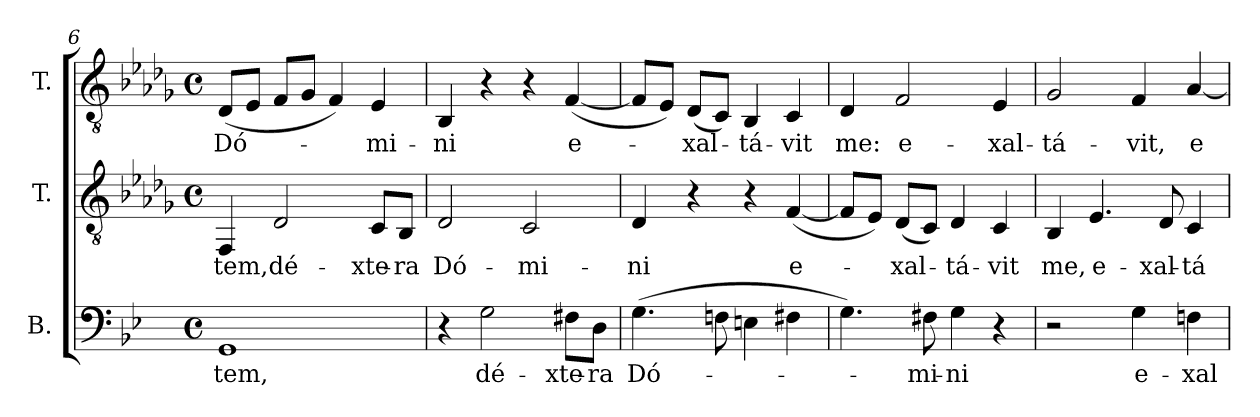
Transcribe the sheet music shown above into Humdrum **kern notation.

**kern	**text	**kern	**text	**kern	**text
*part3	*part3	*part2	*part2	*part1	*part1
*staff3	*staff3	*staff2	*staff2	*staff1	*staff1
*I"B.	*	*I"T.	*	*I"T.	*
*clefF4	*	*clefGv2	*	*clefGv2	*
*	*	*ITrd2c3	*	*ITrd2c3	*
*k[b-e-]	*	*k[b-e-]	*	*k[b-e-]	*
*g:	*	*g:	*	*g:	*
*M4/4	*	*M4/4	*	*M4/4	*
*met(c)	*	*met(c)	*	*met(c)	*
=6	=6	=6	=6	=6	=6
!	!LO:LY:b:color=#000000	!	!	!	!
!	!	!	!LO:LY:b:color=#000000	!	!
!	!	!	!	!	!LO:LY:b:color=#000000
1GGi	-tem,	4DDi/	-tem,	(8BB-i/L	Dó-
.	.	.	.	8Ci/J	.
!	!	!	!LO:LY:b:color=#000000	!	!
.	.	2BB-i/	dé-	8Di/L	.
.	.	.	.	8E-i/J	.
.	.	.	.	4Di/)	.
!	!	!	!LO:LY:b:color=#000000	!	!
!	!	!	!	!	!LO:LY:b:color=#000000
.	.	8AAi/L	-xte-	4Ci/	-mi-
!	!	!	!LO:LY:b:color=#000000	!	!
.	.	8GGi/J	-ra	.	.
=7	=7	=7	=7	=7	=7
!	!	!	!LO:LY:b:color=#000000	!	!
!	!	!	!	!	!LO:LY:b:color=#000000
4r	.	2BB-i/	Dó-	4GGi/	-ni
!	!LO:LY:b:color=#000000	!	!	!	!
2Gi\	dé-	.	.	4r	.
!	!	!	!LO:LY:b:color=#000000	!	!
.	.	2AAi/	-mi-	4r	.
!	!LO:LY:b:color=#000000	!	!	!	!
!	!	!	!	!	!LO:LY:b:color=#000000
8F#Xi\L	-xte-	.	.	([<4Di/	e-
!	!LO:LY:b:color=#000000	!	!	!	!
8Di\J	-ra	.	.	.	.
=8	=8	=8	=8	=8	=8
!	!LO:LY:b:color=#000000	!	!	!	!
!	!	!	!LO:LY:b:color=#000000	!	!
(4.Gi\	Dó-	4BB-i/	-ni	8Di/L]	.
.	.	.	.	8Ci/J)	.
!	!	!	!	!	!LO:LY:b:color=#000000
.	.	4r	.	(8BB-i/L	-xal-
8Fni\	.	.	.	8AAi/J)	.
!	!	!	!	!	!LO:LY:b:color=#000000
4Eni\	.	4r	.	4GGi/	-tá-
!	!	!	!LO:LY:b:color=#000000	!	!
!	!	!	!	!	!LO:LY:b:color=#000000
4F#Xi\	.	([<4Di/	e-	4AAi/	-vit
=9	=9	=9	=9	=9	=9
!	!	!	!	!	!LO:LY:b:color=#000000
4.Gi\)	.	8Di/L]	.	4BB-i/	me:
.	.	8Ci/J)	.	.	.
!	!	!	!LO:LY:b:color=#000000	!	!
!	!	!	!	!	!LO:LY:b:color=#000000
.	.	(8BB-i/L	xal-	2Di/	e-
!	!LO:LY:b:color=#000000	!	!	!	!
8F#Xi\	-mi-	8AAi/J)	.	.	.
!	!LO:LY:b:color=#000000	!	!	!	!
!	!	!	!LO:LY:b:color=#000000	!	!
4Gi\	-ni	4BB-i/	tá-	.	.
!	!	!	!LO:LY:b:color=#000000	!	!
!	!	!	!	!	!LO:LY:b:color=#000000
4r	.	4AAi/	-vit	4Ci/	-xal-
!!LO:LB:g=z
=10	=10	=10	=10	=10	=10
!	!	!	!LO:LY:b:color=#000000	!	!
!	!	!	!	!	!LO:LY:b:color=#000000
2r	.	4GGi/	me,	2E-i/	-tá-
!	!	!	!LO:LY:b:color=#000000	!	!
.	.	4.Ci/	e-	.	.
!	!LO:LY:b:color=#000000	!	!	!	!
!	!	!	!	!	!LO:LY:b:color=#000000
4Gi\	e-	.	.	4Di/	-vit,
!	!	!	!LO:LY:b:color=#000000	!	!
.	.	8BB-i/	-xal-	.	.
!	!LO:LY:b:color=#000000	!	!	!	!
!	!	!	!LO:LY:b:color=#000000	!	!
!	!	!	!	!	!LO:LY:b:color=#000000
4Fni\	-xal-	4AAi/	-tá-	[<4Fi/	e-
=	=	=	=	=	=
*-	*-	*-	*-	*-	*-
